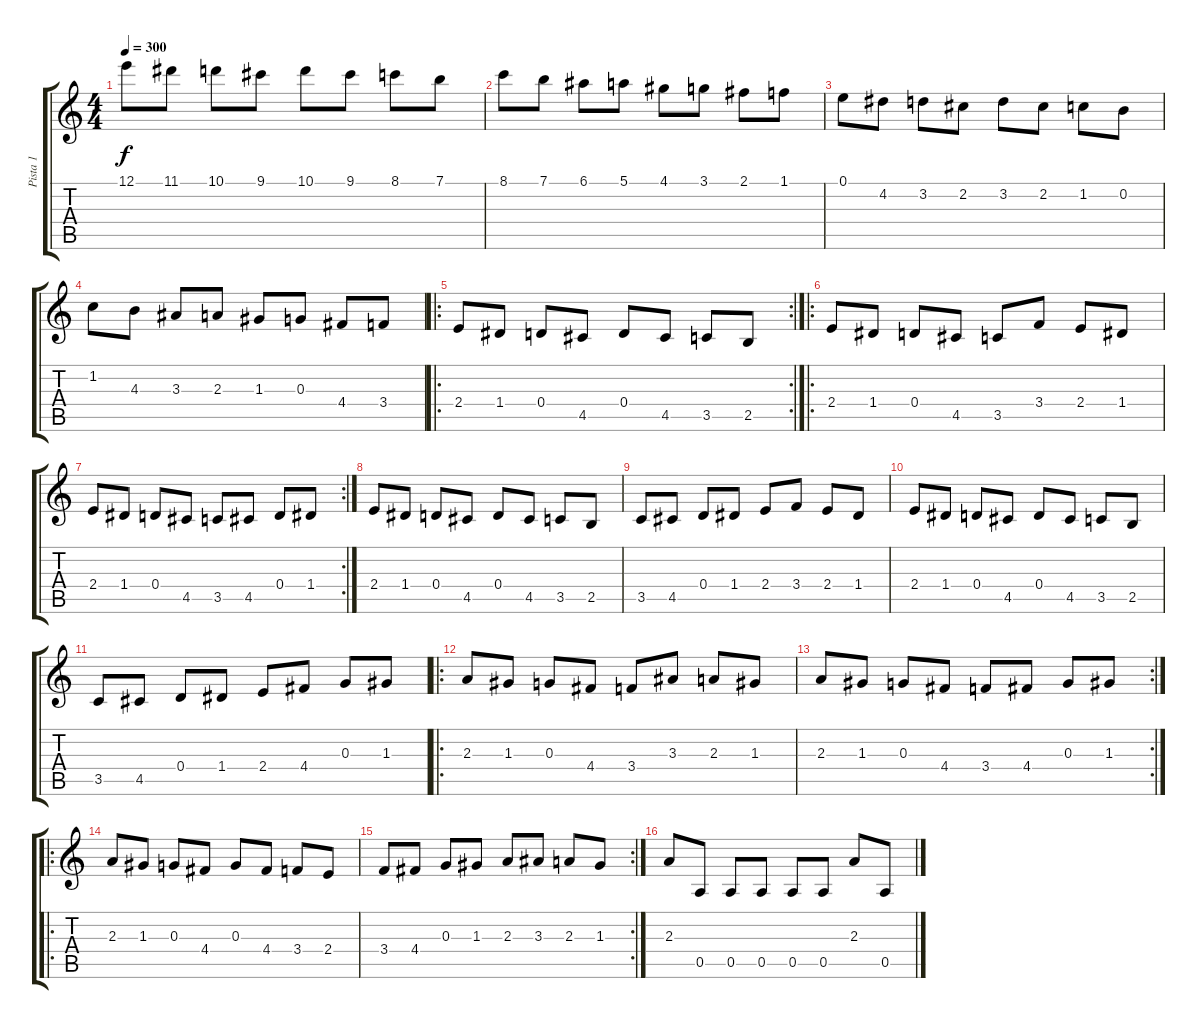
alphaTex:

\track ("Pista 1" "Pista 1") {instrument distortionguitar}
\staff {score tabs}
\tuning (E4 B3 G3 D3 A2 E2) {hide}
\ts (4 4)
\tempo 300
\clef g2
\ks c
12.1.8{dy f instrument distortionguitar} 11.1.8 10.1.8 9.1.8 10.1.8 9.1.8 8.1.8 7.1.8 |
8.1.8 7.1.8 6.1.8 5.1.8 4.1.8 3.1.8 2.1.8 1.1.8 |
0.1.8 4.2.8 3.2.8 2.2.8 3.2.8 2.2.8 1.2.8 0.2.8 |
1.2.8 4.3.8 3.3.8 2.3.8 1.3.8 0.3.8 4.4.8 3.4.8 |
\ro
\rc 2
2.4.8 1.4.8 0.4.8 4.5.8 0.4.8 4.5.8 3.5.8 2.5.8 |
\ro
2.4.8 1.4.8 0.4.8 4.5.8 3.5.8 3.4.8 2.4.8 1.4.8 |
\rc 2
2.4.8 1.4.8 0.4.8 4.5.8 3.5.8 4.5.8 0.4.8 1.4.8 |
2.4.8 1.4.8 0.4.8 4.5.8 0.4.8 4.5.8 3.5.8 2.5.8 |
3.5.8 4.5.8 0.4.8 1.4.8 2.4.8 3.4.8 2.4.8 1.4.8 |
2.4.8 1.4.8 0.4.8 4.5.8 0.4.8 4.5.8 3.5.8 2.5.8 |
3.5.8 4.5.8 0.4.8 1.4.8 2.4.8 4.4.8 0.3.8 1.3.8 |
\ro
2.3.8 1.3.8 0.3.8 4.4.8 3.4.8 3.3.8 2.3.8 1.3.8 |
\rc 2
2.3.8 1.3.8 0.3.8 4.4.8 3.4.8 4.4.8 0.3.8 1.3.8 |
\ro
2.3.8 1.3.8 0.3.8 4.4.8 0.3.8 4.4.8 3.4.8 2.4.8 |
\rc 2
3.4.8 4.4.8 0.3.8 1.3.8 2.3.8 3.3.8 2.3.8 1.3.8 |
2.3.8 0.5.8 0.5.8 0.5.8 0.5.8 0.5.8 2.3.8 0.5.8
